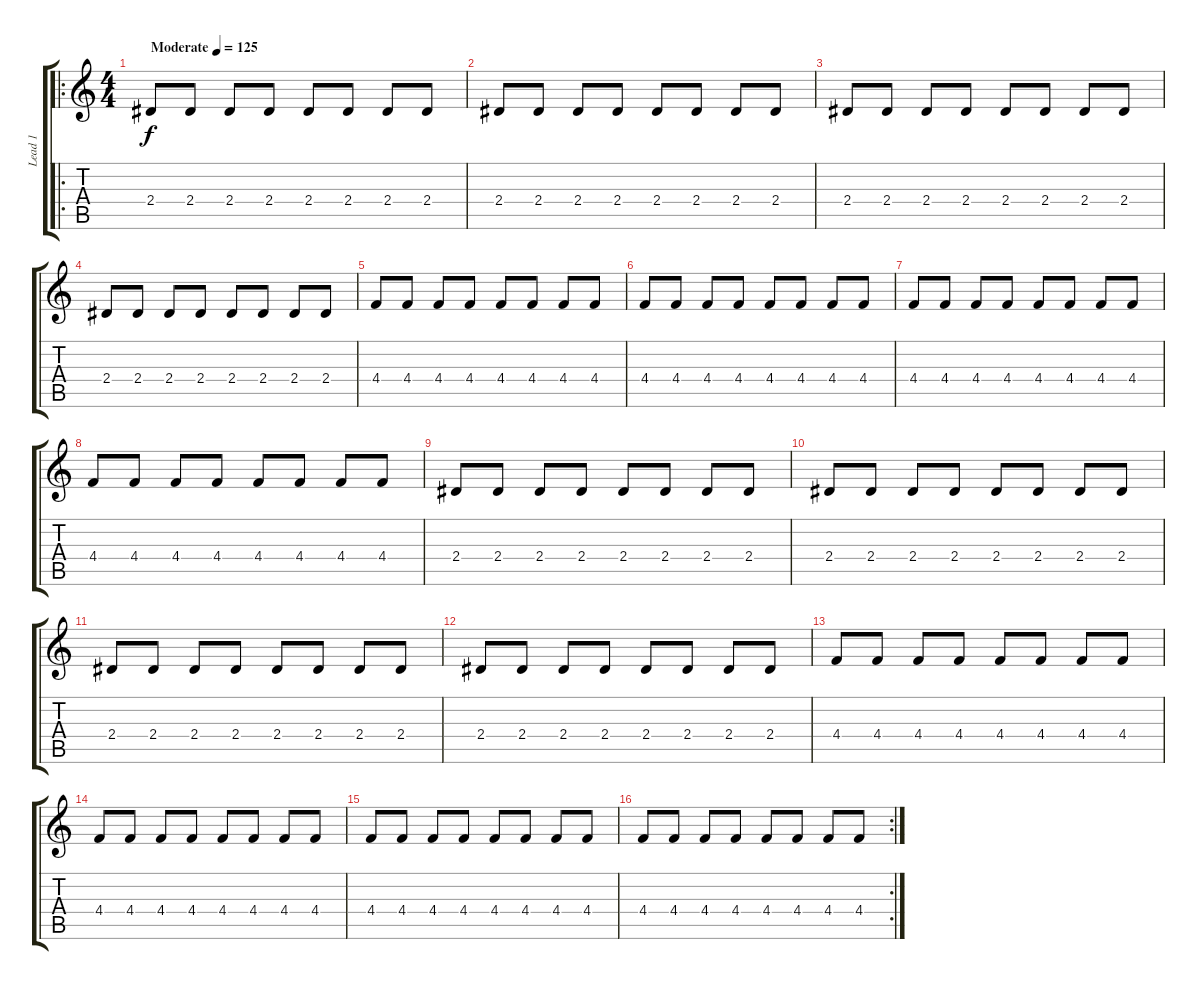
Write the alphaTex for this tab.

\track ("Lead 1" "Lead 1") {instrument distortionguitar}
\staff {score tabs}
\tuning (Eb4 Bb3 Gb3 Db3 Ab2 Eb2) {hide}
\ro
\ts (4 4)
\tempo (125 "Moderate")
\clef g2
\ks c
2.4.8{dy f instrument distortionguitar} 2.4.8 2.4.8 2.4.8 2.4.8 2.4.8 2.4.8 2.4.8 |
2.4.8 2.4.8 2.4.8 2.4.8 2.4.8 2.4.8 2.4.8 2.4.8 |
2.4.8 2.4.8 2.4.8 2.4.8 2.4.8 2.4.8 2.4.8 2.4.8 |
2.4.8 2.4.8 2.4.8 2.4.8 2.4.8 2.4.8 2.4.8 2.4.8 |
4.4.8 4.4.8 4.4.8 4.4.8 4.4.8 4.4.8 4.4.8 4.4.8 |
4.4.8 4.4.8 4.4.8 4.4.8 4.4.8 4.4.8 4.4.8 4.4.8 |
4.4.8 4.4.8 4.4.8 4.4.8 4.4.8 4.4.8 4.4.8 4.4.8 |
4.4.8 4.4.8 4.4.8 4.4.8 4.4.8 4.4.8 4.4.8 4.4.8 |
2.4.8 2.4.8 2.4.8 2.4.8 2.4.8 2.4.8 2.4.8 2.4.8 |
2.4.8 2.4.8 2.4.8 2.4.8 2.4.8 2.4.8 2.4.8 2.4.8 |
2.4.8 2.4.8 2.4.8 2.4.8 2.4.8 2.4.8 2.4.8 2.4.8 |
2.4.8 2.4.8 2.4.8 2.4.8 2.4.8 2.4.8 2.4.8 2.4.8 |
4.4.8 4.4.8 4.4.8 4.4.8 4.4.8 4.4.8 4.4.8 4.4.8 |
4.4.8 4.4.8 4.4.8 4.4.8 4.4.8 4.4.8 4.4.8 4.4.8 |
4.4.8 4.4.8 4.4.8 4.4.8 4.4.8 4.4.8 4.4.8 4.4.8 |
\rc 2
4.4.8 4.4.8 4.4.8 4.4.8 4.4.8 4.4.8 4.4.8 4.4.8
